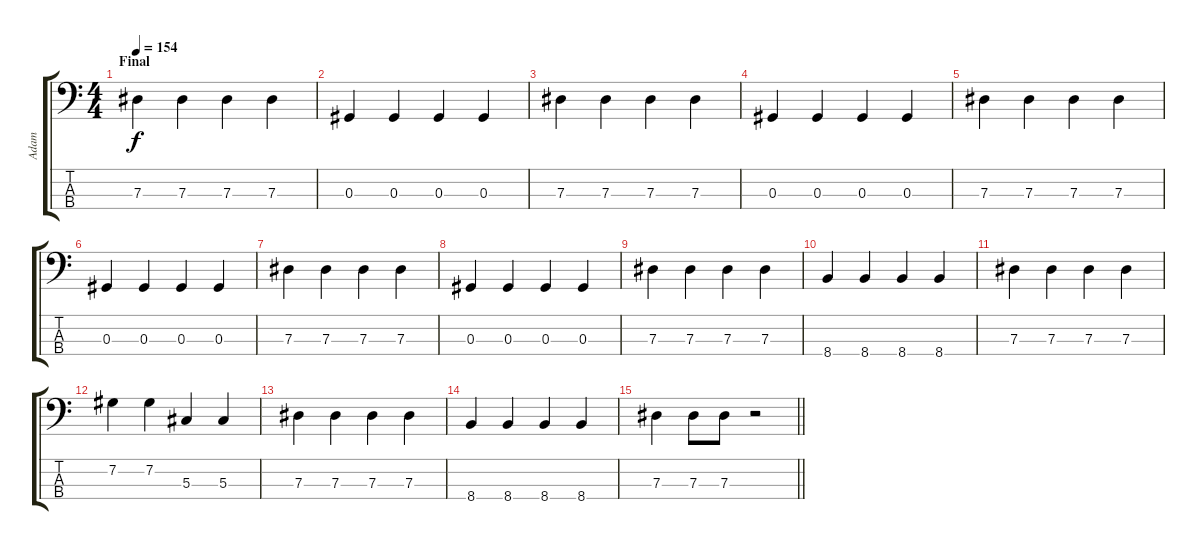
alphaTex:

\track ("Adam " "Adam ") {instrument electricbassfinger}
\staff {score tabs}
\tuning (Gb2 Db2 Ab1 Eb1) {hide}
\ts (4 4)
\section ("" "Final")
\tempo 154
\clef f4
\ks c
7.3.4{dy f} 7.3.4 7.3.4 7.3.4 |
0.3.4 0.3.4 0.3.4 0.3.4 |
7.3.4 7.3.4 7.3.4 7.3.4 |
0.3.4 0.3.4 0.3.4 0.3.4 |
7.3.4 7.3.4 7.3.4 7.3.4 |
0.3.4 0.3.4 0.3.4 0.3.4 |
7.3.4 7.3.4 7.3.4 7.3.4 |
0.3.4 0.3.4 0.3.4 0.3.4 |
7.3.4 7.3.4 7.3.4 7.3.4 |
8.4.4 8.4.4 8.4.4 8.4.4 |
7.3.4 7.3.4 7.3.4 7.3.4 |
7.2.4 7.2.4 5.3.4 5.3.4 |
7.3.4 7.3.4 7.3.4 7.3.4 |
8.4.4 8.4.4 8.4.4 8.4.4 |
\barLineRight lightlight
7.3.4 7.3.8 7.3.8 r.2
